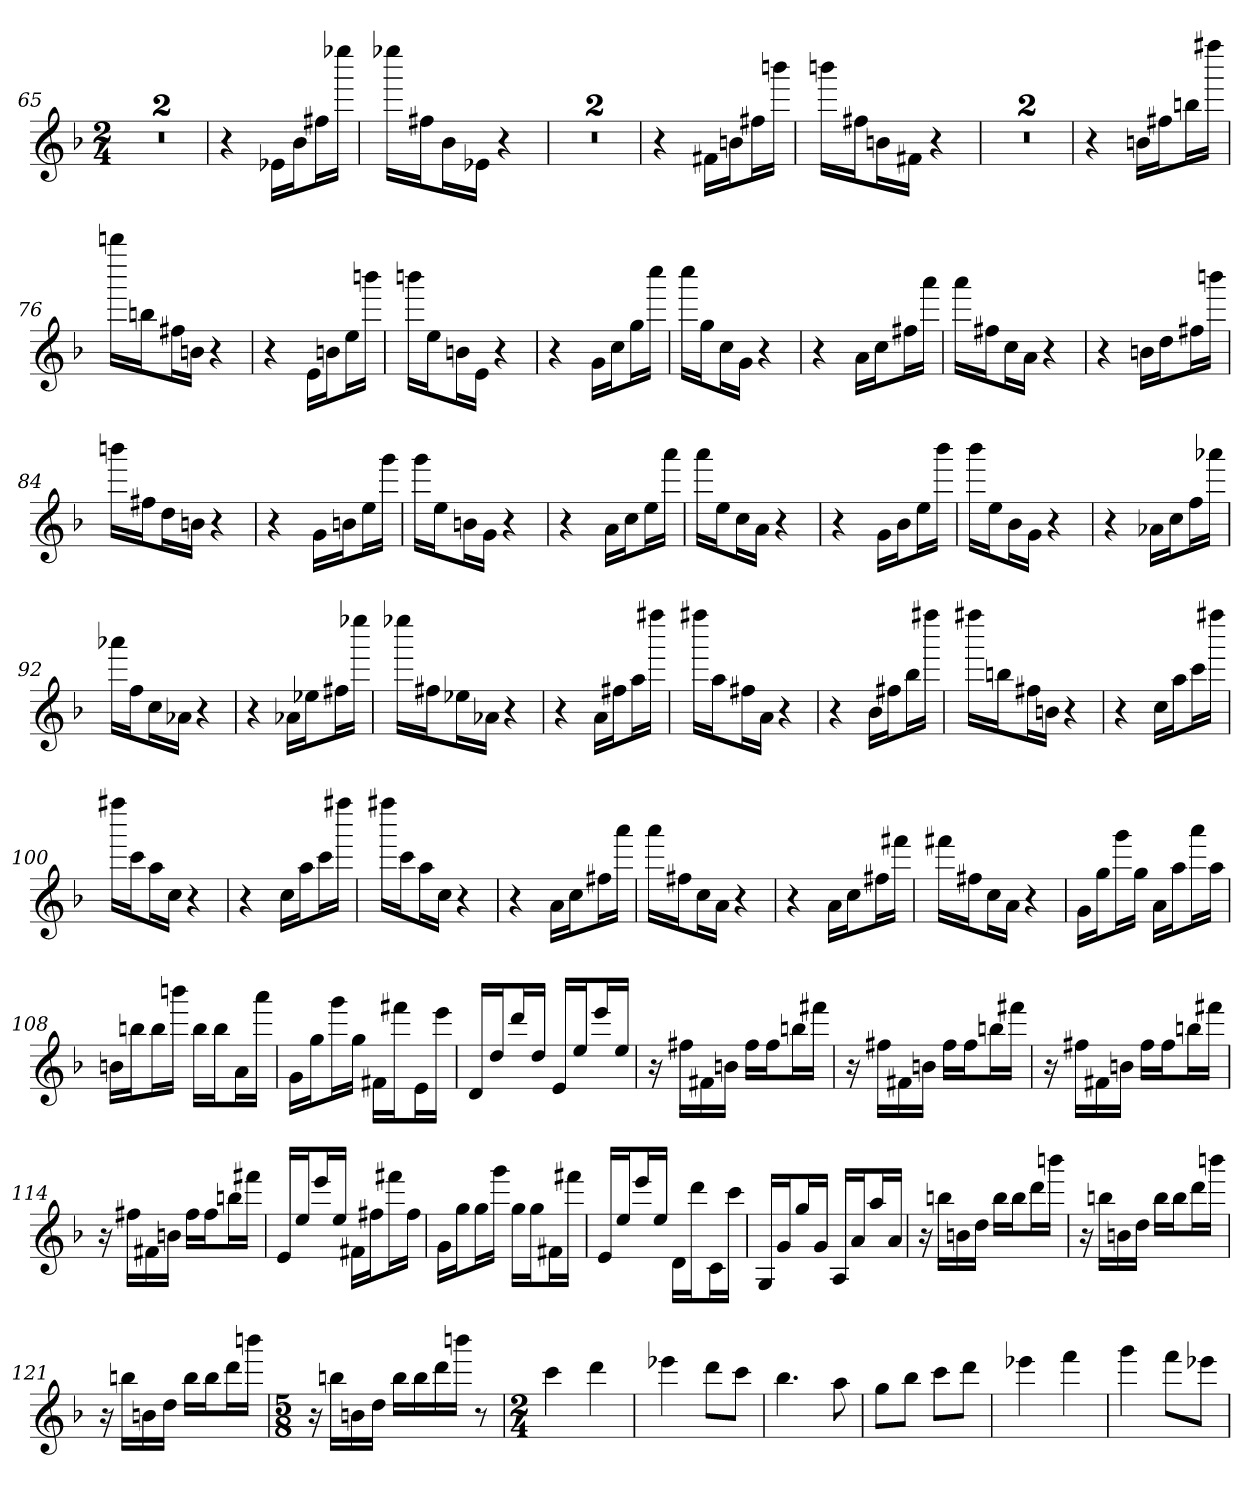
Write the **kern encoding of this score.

**kern
*part1
*staff1
*clefG2
*k[b-]
*F:
*M2/4
=65
2r
=66
2r
=67
4r
16e-X\LL
16b-\J
16ff#X\L
16eeee-X\JJ
=68
16eeee-X\LL
16ff#X\J
16b-\L
16e-X\JJ
4r
=69
2r
=70
2r
=71
4r
16f#X\LL
16bn\J
16ff#X\L
16bbbn\JJ
=72
16bbbn\LL
16ff#X\J
16bn\L
16f#X\JJ
4r
=73
2r
=74
2r
=75
4r
16bn\LL
16ff#X\J
16bbn\L
16ffff#X\JJ
=76
16bbbbn\LL
16bbn\J
16ff#X\L
16bn\JJ
4r
=77
4r
16e\LL
16bn\J
16ee\L
16bbbn\JJ
=78
16bbbn\LL
16ee\J
16bn\L
16e\JJ
4r
=79
4r
16g\LL
16cc\J
16gg\L
16cccc\JJ
=80
16cccc\LL
16gg\J
16cc\L
16g\JJ
4r
=81
4r
16a\LL
16cc\J
16ff#X\L
16aaa\JJ
=82
16aaa\LL
16ff#X\J
16cc\L
16a\JJ
4r
=83
4r
16bn\LL
16dd\J
16ff#X\L
16bbbn\JJ
=84
16bbbn\LL
16ff#X\J
16dd\L
16bn\JJ
4r
=85
4r
16g\LL
16bn\J
16ee\L
16ggg\JJ
=86
16ggg\LL
16ee\J
16bn\L
16g\JJ
4r
=87
4r
16a\LL
16cc\J
16ee\L
16aaa\JJ
=88
16aaa\LL
16ee\J
16cc\L
16a\JJ
4r
=89
4r
16g\LL
16b-\J
16ee\L
16bbb-\JJ
=90
16bbb-\LL
16ee\J
16b-\L
16g\JJ
4r
=91
4r
16a-X\LL
16cc\J
16ff\L
16aaa-X\JJ
=92
16aaa-X\LL
16ff\J
16cc\L
16a-X\JJ
4r
=93
4r
16a-X\LL
16ee-X\J
16ff#X\L
16eeee-X\JJ
=94
16eeee-X\LL
16ff#X\J
16ee-X\L
16a-X\JJ
4r
=95
4r
16a\LL
16ff#X\J
16aa\L
16ffff#X\JJ
=96
16ffff#X\LL
16aa\J
16ff#X\L
16a\JJ
4r
=97
4r
16b-\LL
16ff#X\J
16bb-\L
16ffff#X\JJ
=98
16ffff#X\LL
16bbn\J
16ff#X\L
16bn\JJ
4r
=99
4r
16cc\LL
16aa\J
16ccc\L
16ffff#X\JJ
=100
16ffff#X\LL
16ccc\J
16aa\L
16cc\JJ
4r
=101
4r
16cc\LL
16aa\J
16ccc\L
16ffff#X\JJ
=102
16ffff#X\LL
16ccc\J
16aa\L
16cc\JJ
4r
=103
4r
16a\LL
16cc\J
16ff#X\L
16aaa\JJ
=104
16aaa\LL
16ff#X\J
16cc\L
16a\JJ
4r
=105
4r
16a\LL
16cc\J
16ff#X\L
16fff#X\JJ
=106
16fff#X\LL
16ff#X\J
16cc\L
16a\JJ
4r
=107
16g\LL
16gg\J
16ggg\L
16gg\JJ
16a\LL
16aa\J
16aaa\L
16aa\JJ
=108
16bn\LL
16bbn\J
16bb\L
16bbbn\JJ
16bb\LL
16bb\J
16a\L
16aaa\JJ
=109
16g\LL
16gg\J
16ggg\L
16gg\JJ
16f#X\LL
16fff#X\J
16e\L
16eee\JJ
=110
16d/LL
16dd/J
16ddd/L
16dd/JJ
16e/LL
16ee/J
16eee/L
16ee/JJ
=111
16r
16ff#X\LL
16f#X\
16bn\JJ
16ff#\LL
16ff#\J
16bbn\L
16fff#X\JJ
=112
16r
16ff#X\LL
16f#X\
16bn\JJ
16ff#\LL
16ff#\J
16bbn\L
16fff#X\JJ
=113
16r
16ff#X\LL
16f#X\
16bn\JJ
16ff#\LL
16ff#\J
16bbn\L
16fff#X\JJ
=114
16r
16ff#X\LL
16f#X\
16bn\JJ
16ff#\LL
16ff#\J
16bbn\L
16fff#X\JJ
=115
16e/LL
16ee/J
16eee/L
16ee/JJ
16f#X\LL
16ff#X\J
16fff#X\L
16ff#\JJ
=116
16g\LL
16gg\J
16gg\L
16ggg\JJ
16gg\LL
16gg\J
16f#X\L
16fff#X\JJ
=117
16e/LL
16ee/J
16eee/L
16ee/JJ
16d\LL
16ddd\J
16c\L
16ccc\JJ
=118
16G/LL
16g/J
16gg/L
16g/JJ
16A/LL
16a/J
16aa/L
16a/JJ
=119
16r
16bbn\LL
16bn\
16dd\JJ
16bb\LL
16bb\J
16ddd\L
16bbbn\JJ
=120
16r
16bbn\LL
16bn\
16dd\JJ
16bb\LL
16bb\J
16ddd\L
16bbbn\JJ
=121
16r
16bbn\LL
16bn\
16dd\JJ
16bb\LL
16bb\J
16ddd\L
16bbbn\JJ
=122
*M5/8
16r
16bbn\LL
16bn\
16dd\JJ
16bb\LL
16bb\
16ddd\
16bbbn\JJ
8r
=123
*M2/4
4ccc
4ddd
=124
4eee-X
8ddd\L
8ccc\J
=125
4.bb-
8aa
=126
8gg\L
8bb-\J
8ccc\L
8ddd\J
=127
4eee-X
4fff
=128
4ggg
8fff\L
8eee-X\J
=
*-
